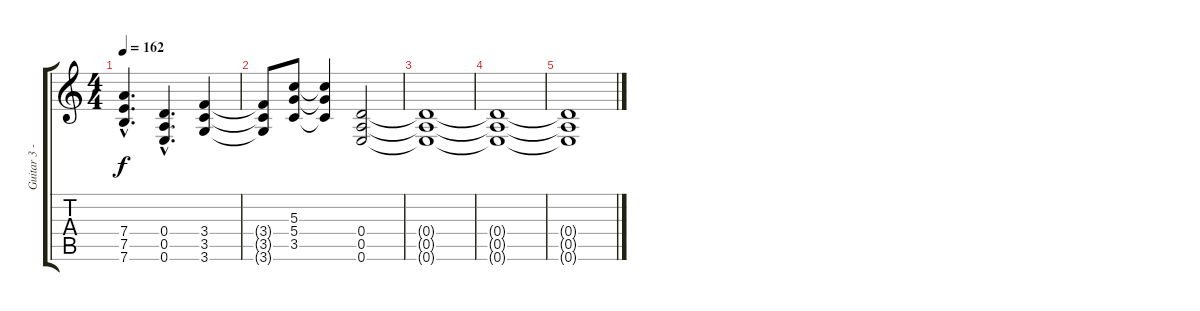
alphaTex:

\track ("Guitar 3 - Mike Lewis" "Guitar 3 -") {instrument distortionguitar}
\staff {score tabs}
\tuning (E4 B3 G3 D3 A2 E2) {hide}
\ts (4 4)
\tempo 162
\clef g2
\ks c
(7.4{hac} 7.5{hac} 7.6{hac}).4{d dy f} (0.4{hac} 0.5{hac} 0.6{hac}).4{d} (3.4 3.5 3.6).4 |
(3.4{t} 3.5{t} 3.6{t}).8 (5.3 5.4 3.5).8 (5.3{t} 5.4{t} 3.5{t}).4 (0.4 0.5 0.6).2 |
(0.4{t} 0.5{t} 0.6{t}).1 |
(0.4{t} 0.5{t} 0.6{t}).1 |
(0.4{t} 0.5{t} 0.6{t}).1
